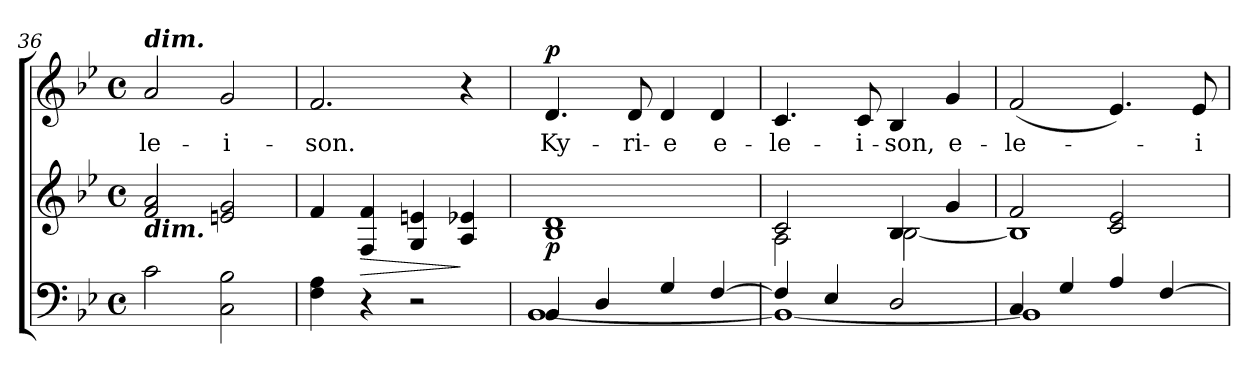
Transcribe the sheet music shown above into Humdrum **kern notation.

**kern	**kern	**dynam	**kern	**text	**dynam
*part2	*part2	*part2	*part1	*part1	*part1
*staff3	*staff2	*staff2/3	*staff1	*staff1	*staff1
*clefF4	*clefG2	*	*clefG2	*	*
*k[b-e-]	*k[b-e-]	*	*k[b-e-]	*	*
*B-:	*B-:	*	*B-:	*	*
*M4/4	*M4/4	*	*M4/4	*	*
*met(c)	*met(c)	*	*met(c)	*	*
=36	=36	=36	=36	=36	=36
!	!	!	!LO:TX:a:Bi:t=dim.	!	!
!	!LO:TX:b:Bi:t=dim.	!	!	!	!
!	!	!	!	!LO:LY:b	!
2c\	2f/ 2a/	.	2a/	-le-	.
!	!	!	!	!LO:LY:b	!
2C\ 2B-\	2en/ 2g/	.	2g/	-i-	.
=37	=37	=37	=37	=37	=37
!	!	!	!	!LO:LY:b	!
4F\ 4A\	4f/	.	2.f/	-son.	.
!	!	!LO:HP:b	!	!	!
4r	4F/ 4f/	>	.	.	.
2r	4G/ 4en/	.	.	.	.
.	4A/ 4e-X/	]	4r	.	.
=38	=38	=38	=38	=38	=38
*^	*	*	*	*	*
!	!	!	!LO:DY:b	!	!LO:LY:b	!LO:DY:a
4BB-/	[<1BB-	1B- 1d	p	4.d/	Ky-	p
4D/	.	.	.	.	.	.
!	!	!	!	!	!LO:LY:b	!
.	.	.	.	8d/	-ri-	.
!	!	!	!	!	!LO:LY:b	!
4G/	.	.	.	4d/	-e	.
!	!	!	!	!	!LO:LY:b	!
[>4F/	.	.	.	4d/	e-	.
!!LO:LB:g=z
=39	=39	=39	=39	=39	=39	=39
*	*	*^	*	*	*	*
!	!	!	!	!	!	!LO:LY:b	!
4F/]	1BB-_	2c/	2A\	.	4.c/	-le-	.
4E-/	.	.	.	.	.	.	.
!	!	!	!	!	!	!LO:LY:b	!
.	.	.	.	.	8c/	-i-	.
!	!	!	!	!	!	!LO:LY:b	!
2D/	.	4B-/	[<2B-\	.	4B-/	-son,	.
!	!	!	!	!	!	!LO:LY:b	!
.	.	4g/	.	.	4g/	e-	.
=40	=40	=40	=40	=40	=40	=40	=40
!	!	!	!	!	!	!LO:LY:b	!
4C/	1BB-]	2f/	1B-]	.	(<2f/	-le-	.
4G/	.	.	.	.	.	.	.
4A/	.	2c/ 2e-/	.	.	4.e-/)	.	.
[>4F/	.	.	.	.	.	.	.
!	!	!	!	!	!	!LO:LY:b	!
.	.	.	.	.	8e-/	-i-	.
*v	*v	*	*	*	*	*	*
*	*v	*v	*	*	*	*
=	=	=	=	=	=
*-	*-	*-	*-	*-	*-
